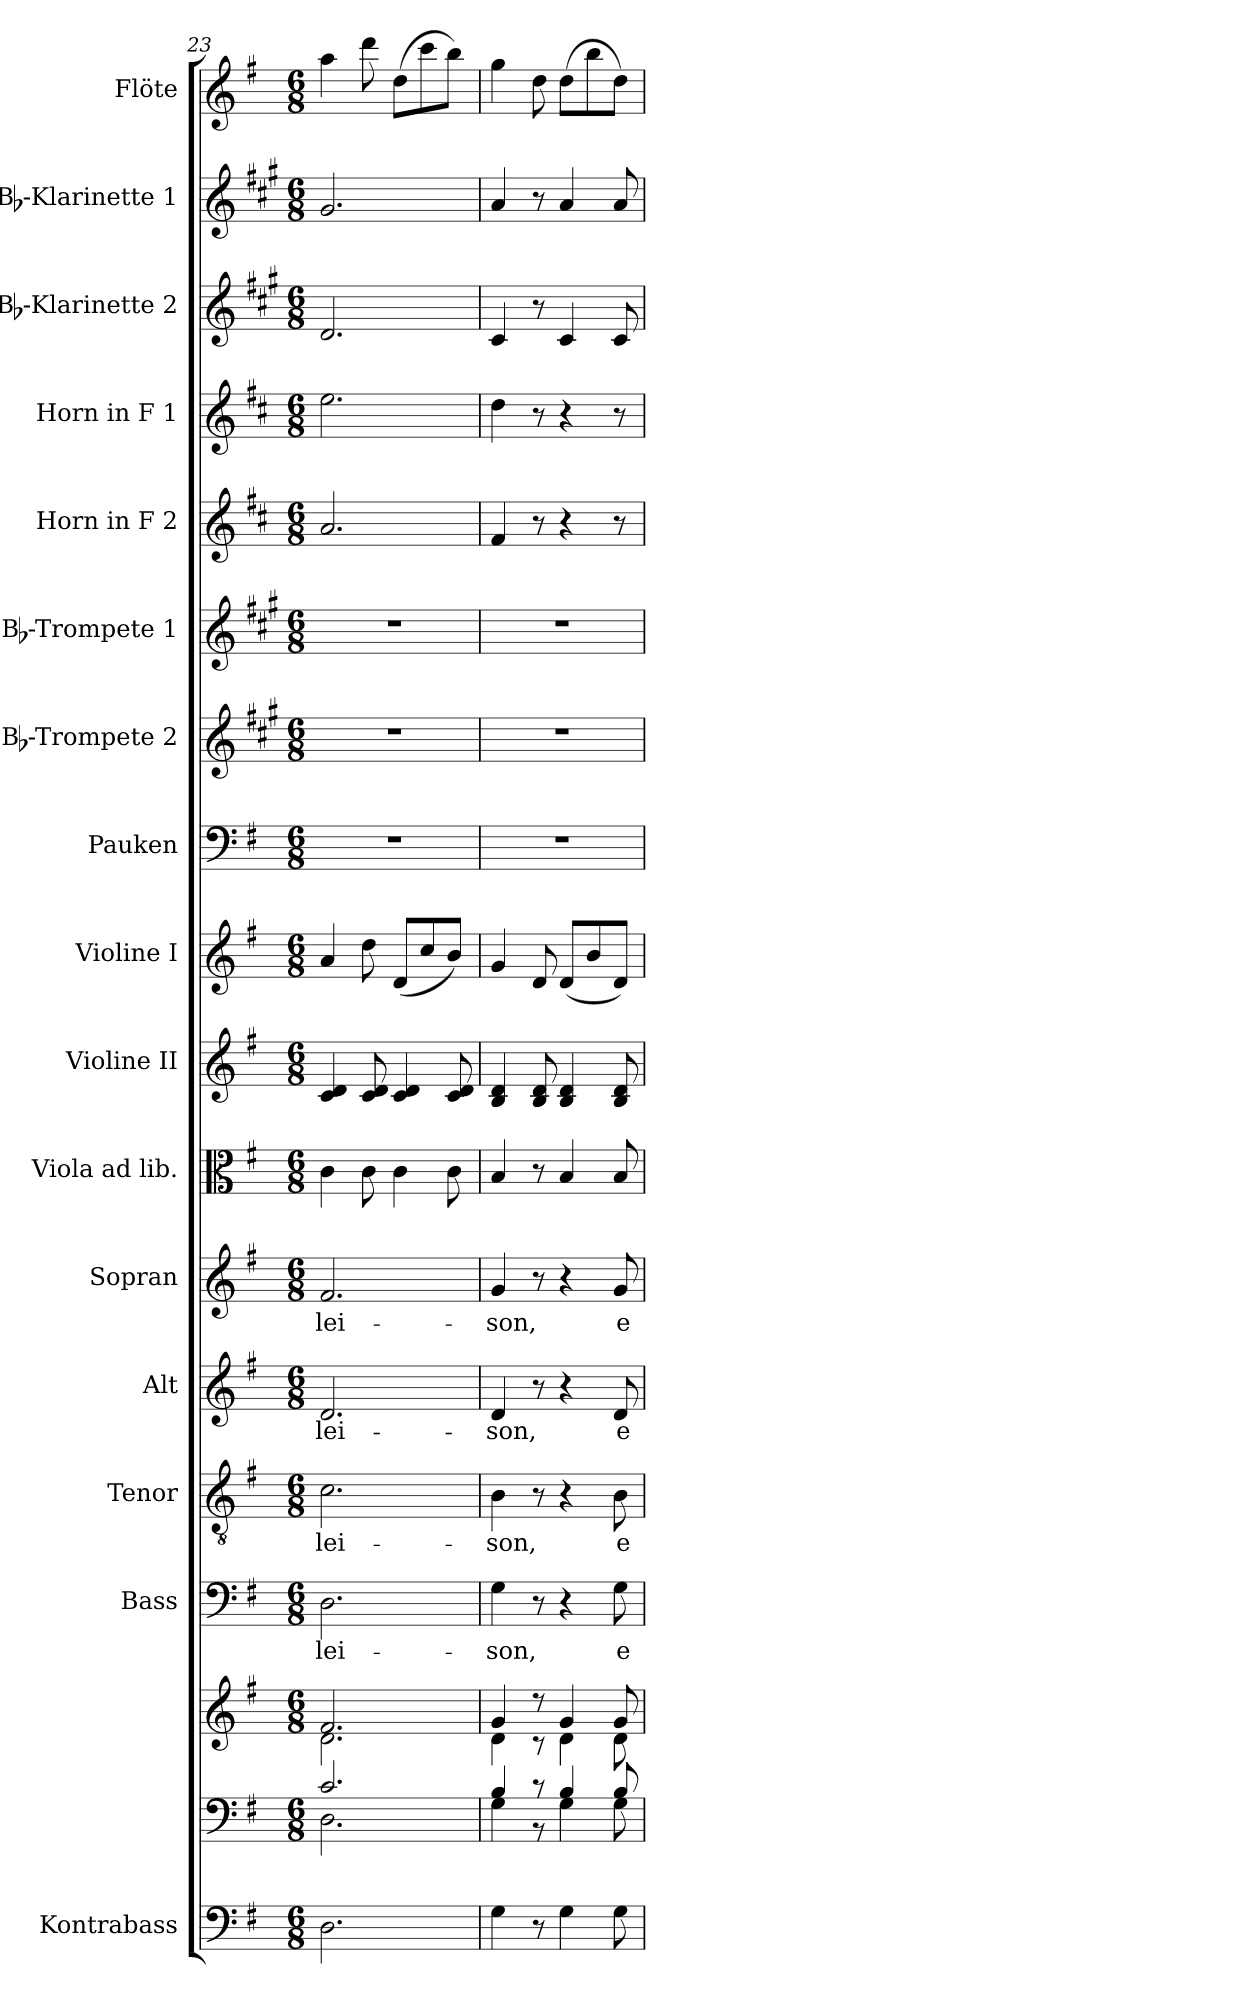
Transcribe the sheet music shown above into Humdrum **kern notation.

**kern	**kern	**kern	**kern	**text	**kern	**text	**kern	**text	**kern	**text	**kern	**kern	**kern	**kern	**kern	**kern	**kern	**kern	**kern	**kern	**kern
*part17	*part16	*part16	*part15	*part15	*part14	*part14	*part13	*part13	*part12	*part12	*part11	*part10	*part9	*part8	*part7	*part6	*part5	*part4	*part3	*part2	*part1
*staff18	*staff17	*staff16	*staff15	*staff15	*staff14	*staff14	*staff13	*staff13	*staff12	*staff12	*staff11	*staff10	*staff9	*staff8	*staff7	*staff6	*staff5	*staff4	*staff3	*staff2	*staff1
*I"Kontrabass	*	*	*I"Bass	*	*I"Tenor	*	*I"Alt	*	*I"Sopran	*	*I"Viola ad lib.	*I"Violine II	*I"Violine I	*I"Pauken	*I"Bb-Trompete 2	*I"Bb-Trompete 1	*I"Horn in F 2	*I"Horn in F 1	*I"Bb-Klarinette 2	*I"Bb-Klarinette 1	*I"Flöte
*I'Kb.	*	*	*I'B.	*	*I'T.	*	*I'A.	*	*I'S.	*	*I'Vla.	*I'Vl. II	*I'Vl. I	*I'Pk.	*I'Bb Trp. 2	*I'Bb Trp. 1	*	*	*I'Bb Kl. 2	*I'Bb Kl. 1	*I'Fl.
*clefF4	*clefF4	*clefG2	*clefF4	*	*clefGv2	*	*clefG2	*	*clefG2	*	*clefC3	*clefG2	*clefG2	*clefF4	*clefG2	*clefG2	*clefG2	*clefG2	*clefG2	*clefG2	*clefG2
*ITrd7c12	*	*	*	*	*	*	*	*	*	*	*	*	*	*	*ITrd1c2	*ITrd1c2	*ITrd4c7	*ITrd4c7	*ITrd1c2	*ITrd1c2	*
*k[f#]	*k[f#]	*k[f#]	*k[f#]	*	*k[f#]	*	*k[f#]	*	*k[f#]	*	*k[f#]	*k[f#]	*k[f#]	*k[f#]	*k[f#]	*k[f#]	*k[f#]	*k[f#]	*k[f#]	*k[f#]	*k[f#]
*G:	*G:	*G:	*G:	*	*G:	*	*G:	*	*G:	*	*G:	*G:	*G:	*G:	*G:	*G:	*G:	*G:	*G:	*G:	*G:
*M6/8	*M6/8	*M6/8	*M6/8	*	*M6/8	*	*M6/8	*	*M6/8	*	*M6/8	*M6/8	*M6/8	*M6/8	*M6/8	*M6/8	*M6/8	*M6/8	*M6/8	*M6/8	*M6/8
=23	=23	=23	=23	=23	=23	=23	=23	=23	=23	=23	=23	=23	=23	=23	=23	=23	=23	=23	=23	=23	=23
*	*^	*^	*	*	*	*	*	*	*	*	*	*	*	*	*	*	*	*	*	*	*
!	!	!	!	!	!	!LO:LY:b	!	!LO:LY:b	!	!LO:LY:b	!	!LO:LY:b	!	!	!	!	!	!	!	!	!	!	!
2.DD\	2.c/	2.D\	2.f#/	2.d\	2.D\	-lei-	2.c\	-lei-	2.d/	-lei-	2.f#/	-lei-	4c\	4c/ 4d/	4a/	2.r	2.r	2.r	2.d/	2.a\	2.c/	2.f#/	4aa\
.	.	.	.	.	.	.	.	.	.	.	.	.	8c\	8c/ 8d/	8dd\	.	.	.	.	.	.	.	8ddd\
.	.	.	.	.	.	.	.	.	.	.	.	.	4c\	4c/ 4d/	(<8d/L	.	.	.	.	.	.	.	(>8dd\L
.	.	.	.	.	.	.	.	.	.	.	.	.	.	.	8cc/	.	.	.	.	.	.	.	8ccc\
.	.	.	.	.	.	.	.	.	.	.	.	.	8c\	8c/ 8d/	8b/J)	.	.	.	.	.	.	.	8bb\J)
=24	=24	=24	=24	=24	=24	=24	=24	=24	=24	=24	=24	=24	=24	=24	=24	=24	=24	=24	=24	=24	=24	=24	=24
!	!	!	!	!	!	!LO:LY:b	!	!LO:LY:b	!	!LO:LY:b	!	!LO:LY:b	!	!	!	!	!	!	!	!	!	!	!
4GG\	4B/	4G\	4g/	4d\	4G\	-son,	4B\	-son,	4d/	-son,	4g/	-son,	4B/	4B/ 4d/	4g/	2.r	2.r	2.r	4B/	4g\	4B/	4g/	4gg\
8r	8r	8r	8r	8r	8r	.	8r	.	8r	.	8r	.	8r	8B/ 8d/	8d/	.	.	.	8r	8r	8r	8r	8dd\
4GG\	4B/	4G\	4g/	4d\	4r	.	4r	.	4r	.	4r	.	4B/	4B/ 4d/	(<8d/L	.	.	.	4r	4r	4B/	4g/	(>8dd\L
.	.	.	.	.	.	.	.	.	.	.	.	.	.	.	8b/	.	.	.	.	.	.	.	8bb\
!	!	!	!	!	!	!LO:LY:b	!	!LO:LY:b	!	!LO:LY:b	!	!LO:LY:b	!	!	!	!	!	!	!	!	!	!	!
8GG\	8B/	8G\	8g/	8d\	8G\	e-	8B\	e-	8d/	e-	8g/	e-	8B/	8B/ 8d/	8d/J)	.	.	.	8r	8r	8B/	8g/	8dd\J)
*	*v	*v	*	*	*	*	*	*	*	*	*	*	*	*	*	*	*	*	*	*	*	*	*
*	*	*v	*v	*	*	*	*	*	*	*	*	*	*	*	*	*	*	*	*	*	*	*
=	=	=	=	=	=	=	=	=	=	=	=	=	=	=	=	=	=	=	=	=	=
*-	*-	*-	*-	*-	*-	*-	*-	*-	*-	*-	*-	*-	*-	*-	*-	*-	*-	*-	*-	*-	*-
